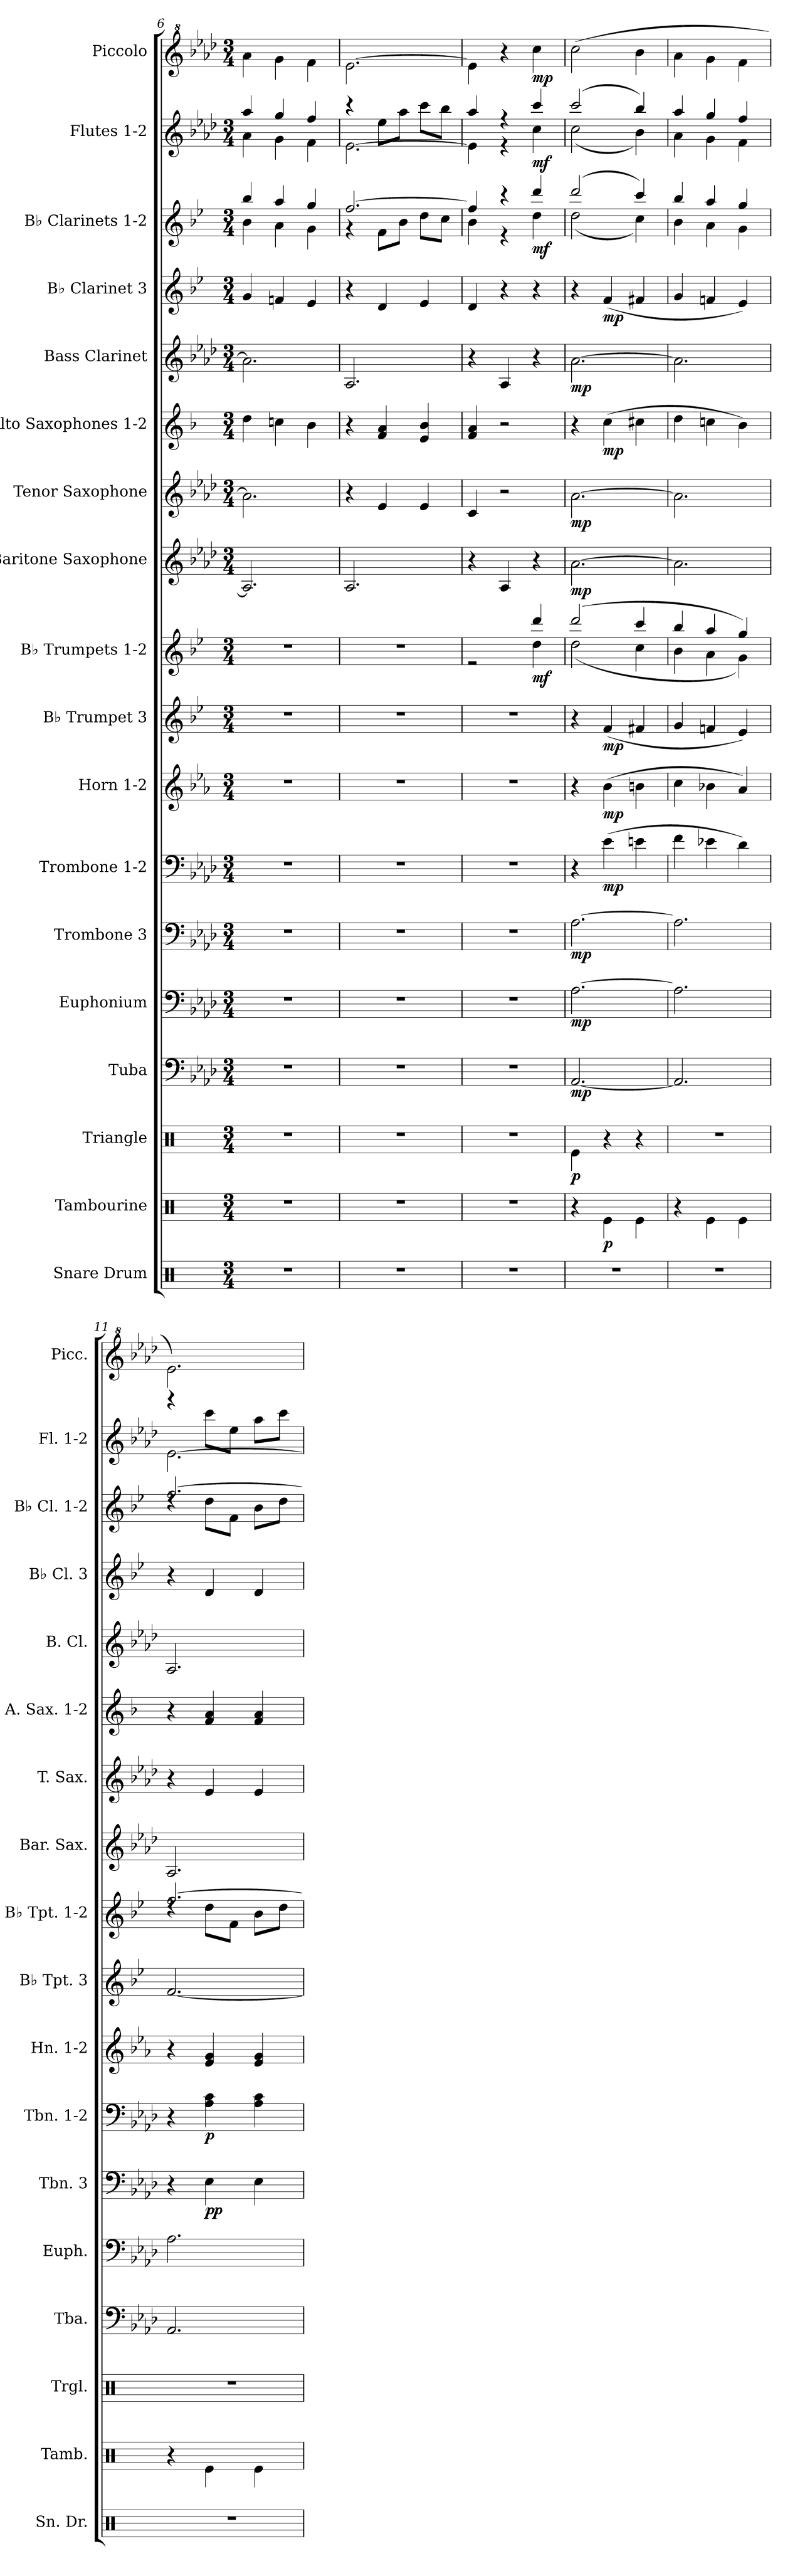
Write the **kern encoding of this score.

**kern	**kern	**dynam	**kern	**dynam	**kern	**dynam	**kern	**dynam	**kern	**dynam	**kern	**dynam	**kern	**dynam	**kern	**dynam	**kern	**dynam	**kern	**dynam	**kern	**dynam	**kern	**dynam	**kern	**dynam	**kern	**dynam	**kern	**dynam	**kern	**dynam	**kern	**dynam
*part18	*part17	*part17	*part16	*part16	*part15	*part15	*part14	*part14	*part13	*part13	*part12	*part12	*part11	*part11	*part10	*part10	*part9	*part9	*part8	*part8	*part7	*part7	*part6	*part6	*part5	*part5	*part4	*part4	*part3	*part3	*part2	*part2	*part1	*part1
*staff18	*staff17	*staff17	*staff16	*staff16	*staff15	*staff15	*staff14	*staff14	*staff13	*staff13	*staff12	*staff12	*staff11	*staff11	*staff10	*staff10	*staff9	*staff9	*staff8	*staff8	*staff7	*staff7	*staff6	*staff6	*staff5	*staff5	*staff4	*staff4	*staff3	*staff3	*staff2	*staff2	*staff1	*staff1
*I"Snare Drum	*I"Tambourine	*	*I"Triangle	*	*I"Tuba	*	*I"Euphonium	*	*I"Trombone 3	*	*I"Trombone 1-2	*	*I"Horn 1-2	*	*I"B♭ Trumpet 3	*	*I"B♭ Trumpets 1-2	*	*I"Baritone Saxophone	*	*I"Tenor Saxophone	*	*I"Alto Saxophones 1-2	*	*I"Bass Clarinet	*	*I"B♭ Clarinet 3	*	*I"B♭ Clarinets 1-2	*	*I"Flutes 1-2	*	*I"Piccolo	*
*I'Sn. Dr.	*I'Tamb.	*	*I'Trgl.	*	*I'Tba.	*	*I'Euph.	*	*I'Tbn. 3	*	*I'Tbn. 1-2	*	*I'Hn. 1-2	*	*I'B♭ Tpt. 3	*	*I'B♭ Tpt. 1-2	*	*I'Bar. Sax.	*	*I'T. Sax.	*	*I'A. Sax. 1-2	*	*I'B. Cl.	*	*I'B♭ Cl. 3	*	*I'B♭ Cl. 1-2	*	*I'Fl. 1-2	*	*I'Picc.	*
*clefX	*clefX	*	*clefX	*	*clefF4	*	*clefF4	*	*clefF4	*	*clefF4	*	*clefG2	*	*clefG2	*	*clefG2	*	*clefG2	*	*clefG2	*	*clefG2	*	*clefG2	*	*clefG2	*	*clefG2	*	*clefG2	*	*clefG^2	*
*	*	*	*	*	*	*	*	*	*	*	*	*	*ITrd4c7	*	*ITrd1c2	*	*ITrd1c2	*	*ITrd12c21	*	*ITrd8c14	*	*ITrd5c9	*	*ITrd8c14	*	*ITrd1c2	*	*ITrd1c2	*	*	*	*ITrd-7c-12	*
*k[]	*k[]	*	*k[]	*	*k[b-e-a-d-]	*	*k[b-e-a-d-]	*	*k[b-e-a-d-]	*	*k[b-e-a-d-]	*	*k[b-e-a-d-]	*	*k[b-e-a-d-]	*	*k[b-e-a-d-]	*	*k[b-e-a-d-]	*	*k[b-e-a-d-]	*	*k[b-e-a-d-]	*	*k[b-e-a-d-]	*	*k[b-e-a-d-]	*	*k[b-e-a-d-]	*	*k[b-e-a-d-]	*	*k[b-e-a-d-]	*
*M3/4	*M3/4	*	*M3/4	*	*M3/4	*	*M3/4	*	*M3/4	*	*M3/4	*	*M3/4	*	*M3/4	*	*M3/4	*	*M3/4	*	*M3/4	*	*M3/4	*	*M3/4	*	*M3/4	*	*M3/4	*	*M3/4	*	*M3/4	*
=6	=6	=6	=6	=6	=6	=6	=6	=6	=6	=6	=6	=6	=6	=6	=6	=6	=6	=6	=6	=6	=6	=6	=6	=6	=6	=6	=6	=6	=6	=6	=6	=6	=6	=6
*	*	*	*	*	*	*	*	*	*	*	*	*	*	*	*	*	*	*	*	*	*	*	*	*	*	*	*	*	*^	*	*^	*	*	*
2.r	2.r	.	2.r	.	2.r	.	2.r	.	2.r	.	2.r	.	2.r	.	2.r	.	2.r	.	2.AA-/]	.	2.A-\]	.	4f\	.	2.A-\]	.	4f/	.	4a-\	4aa-/	.	4a-\	4aa-/	.	4aaa-\	.
.	.	.	.	.	.	.	.	.	.	.	.	.	.	.	.	.	.	.	.	.	.	.	4e-X\	.	.	.	4e-X/	.	4g\	4gg/	.	4g\	4gg/	.	4ggg\	.
.	.	.	.	.	.	.	.	.	.	.	.	.	.	.	.	.	.	.	.	.	.	.	4d-\	.	.	.	4d-/	.	4f\	4ff/	.	4f\	4ff/	.	4fff\	.
=7	=7	=7	=7	=7	=7	=7	=7	=7	=7	=7	=7	=7	=7	=7	=7	=7	=7	=7	=7	=7	=7	=7	=7	=7	=7	=7	=7	=7	=7	=7	=7	=7	=7	=7	=7	=7
2.r	2.r	.	2.r	.	2.r	.	2.r	.	2.r	.	2.r	.	2.r	.	2.r	.	2.r	.	2.AA-/	.	4r	.	4r	.	2.AA-/	.	4r	.	[2.ee-/	4rg	.	[2.e-\	4rccc	.	[2.eee-\	.
.	.	.	.	.	.	.	.	.	.	.	.	.	.	.	.	.	.	.	.	.	4E-/	.	4A-/ 4c/	.	.	.	4c/	.	.	8e-\L	.	.	8ee-\L	.	.	.
.	.	.	.	.	.	.	.	.	.	.	.	.	.	.	.	.	.	.	.	.	.	.	.	.	.	.	.	.	.	8a-\J	.	.	8aa-\J	.	.	.
.	.	.	.	.	.	.	.	.	.	.	.	.	.	.	.	.	.	.	.	.	4E-/	.	4G/ 4d-/	.	.	.	4d-/	.	.	8cc\L	.	.	8ccc\L	.	.	.
.	.	.	.	.	.	.	.	.	.	.	.	.	.	.	.	.	.	.	.	.	.	.	.	.	.	.	.	.	.	8b-\J	.	.	8bb-\J	.	.	.
=8	=8	=8	=8	=8	=8	=8	=8	=8	=8	=8	=8	=8	=8	=8	=8	=8	=8	=8	=8	=8	=8	=8	=8	=8	=8	=8	=8	=8	=8	=8	=8	=8	=8	=8	=8	=8
*	*	*	*	*	*	*	*	*	*	*	*	*	*	*	*	*	*^	*	*	*	*	*	*	*	*	*	*	*	*	*	*	*	*	*	*	*
2.r	2.r	.	2.r	.	2.r	.	2.r	.	2.r	.	2.r	.	2.r	.	2.r	.	2re	2ryy	.	4r	.	4C/	.	4A-/ 4c/	.	4r	.	4c/	.	4ee-/]	4a-\	.	4e-\]	4aa-/	.	4eee-\]	.
.	.	.	.	.	.	.	.	.	.	.	.	.	.	.	.	.	.	.	.	4AA-/	.	2r	.	2r	.	4AA-/	.	4r	.	4r	4r	.	4r	4r	.	4r	.
!	!	!	!	!	!	!	!	!	!	!	!	!	!	!	!	!	!	!	!LO:DY:b	!	!	!	!	!	!	!	!	!	!	!	!	!LO:DY:b	!	!	!LO:DY:b	!	!LO:DY:b
.	.	.	.	.	.	.	.	.	.	.	.	.	.	.	.	.	4ccc/	4cc\	mf	4r	.	.	.	.	.	4r	.	4r	.	4ccc/	4cc\	mf	4ccc/	4cc\	mf	4cccc\	mp
=9	=9	=9	=9	=9	=9	=9	=9	=9	=9	=9	=9	=9	=9	=9	=9	=9	=9	=9	=9	=9	=9	=9	=9	=9	=9	=9	=9	=9	=9	=9	=9	=9	=9	=9	=9	=9	=9
!	!	!	!	!LO:DY:b	!	!LO:DY:b	!	!LO:DY:b	!	!LO:DY:b	!	!	!	!	!	!	!	!	!	!	!LO:DY:b	!	!LO:DY:b	!	!	!	!LO:DY:b	!	!	!	!	!	!	!	!	!	!
2.r	4r	.	4Re\	p	[2.AA-/	mp	[2.A-\	mp	[2.A-\	mp	4r	.	4r	.	4r	.	(2ccc/	(2cc\	.	[2.A-\	mp	[2.A-\	mp	4r	.	[2.A-\	mp	4r	.	(2ccc/	(2cc\	.	(2ccc/	(2cc\	.	(2cccc\	.
!	!	!LO:DY:b	!	!	!	!	!	!	!	!	!	!LO:DY:b	!	!LO:DY:b	!	!LO:DY:b	!	!	!	!	!	!	!	!	!LO:DY:b	!	!	!	!LO:DY:b	!	!	!	!	!	!	!	!
.	4Re\	p	4r	.	.	.	.	.	.	.	(4e-\	mp	(4e-\	mp	(4e-/	mp	.	.	.	.	.	.	.	(4e-\	mp	.	.	(4e-/	mp	.	.	.	.	.	.	.	.
.	4Re\	.	4r	.	.	.	.	.	.	.	4en\	.	4en\	.	4en/	.	4bb-/	4b-\	.	.	.	.	.	4en\	.	.	.	4en/	.	4bb-/)	4b-\)	.	4bb-/)	4b-\)	.	4bbb-\	.
=10	=10	=10	=10	=10	=10	=10	=10	=10	=10	=10	=10	=10	=10	=10	=10	=10	=10	=10	=10	=10	=10	=10	=10	=10	=10	=10	=10	=10	=10	=10	=10	=10	=10	=10	=10	=10	=10
2.r	4r	.	2.r	.	2.AA-/]	.	2.A-\]	.	2.A-\]	.	4f\	.	4f\	.	4f/	.	4aa-/	4a-\	.	2.A-\]	.	2.A-\]	.	4f\	.	2.A-\]	.	4f/	.	4aa-/	4a-\	.	4aa-/	4a-\	.	4aaa-\	.
.	4Re\	.	.	.	.	.	.	.	.	.	4e-X\	.	4e-X\	.	4e-X/	.	4gg/	4g\	.	.	.	.	.	4e-X\	.	.	.	4e-X/	.	4gg/	4g\	.	4gg/	4g\	.	4ggg\	.
.	4Re\	.	.	.	.	.	.	.	.	.	4d-\)	.	4d-/)	.	4d-/)	.	4ff/)	4f\)	.	.	.	.	.	4d-\)	.	.	.	4d-/)	.	4ff/	4f\	.	4ff/	4f\	.	4fff\	.
!!LO:LB:g=z
=11	=11	=11	=11	=11	=11	=11	=11	=11	=11	=11	=11	=11	=11	=11	=11	=11	=11	=11	=11	=11	=11	=11	=11	=11	=11	=11	=11	=11	=11	=11	=11	=11	=11	=11	=11	=11	=11
2.r	4r	.	2.r	.	2.AA-/	.	2.A-\	.	4r	.	4r	.	4r	.	[2.e-/	.	[2.ee-/	4rdd	.	2.AA-/	.	4r	.	4r	.	2.AA-/	.	4r	.	[2.ee-/	4rdd	.	[2.e-\	4rggg	.	2.eee-\)	.
!	!	!	!	!	!	!	!	!	!	!LO:DY:b	!	!LO:DY:b	!	!	!	!	!	!	!	!	!	!	!	!	!	!	!	!	!	!	!	!	!	!	!	!	!
.	4Re\	.	.	.	.	.	.	.	4E-\	pp	4A-\ 4c\	p	4A-/ 4c/	.	.	.	.	8cc\L	.	.	.	4E-/	.	4A-/ 4c/	.	.	.	4c/	.	.	8cc\L	.	.	8ccc\L	.	.	.
.	.	.	.	.	.	.	.	.	.	.	.	.	.	.	.	.	.	8e-\J	.	.	.	.	.	.	.	.	.	.	.	.	8e-\J	.	.	8ee-\J	.	.	.
.	4Re\	.	.	.	.	.	.	.	4E-\	.	4A-\ 4c\	.	4A-/ 4c/	.	.	.	.	8a-\L	.	.	.	4E-/	.	4A-/ 4c/	.	.	.	4c/	.	.	8a-\L	.	.	8aa-\L	.	.	.
.	.	.	.	.	.	.	.	.	.	.	.	.	.	.	.	.	.	8cc\J	.	.	.	.	.	.	.	.	.	.	.	.	8cc\J	.	.	8ccc\J	.	.	.
*	*	*	*	*	*	*	*	*	*	*	*	*	*	*	*	*	*	*	*	*	*	*	*	*	*	*	*	*	*	*v	*v	*	*	*	*	*	*
*	*	*	*	*	*	*	*	*	*	*	*	*	*	*	*	*	*v	*v	*	*	*	*	*	*	*	*	*	*	*	*	*	*v	*v	*	*	*
=	=	=	=	=	=	=	=	=	=	=	=	=	=	=	=	=	=	=	=	=	=	=	=	=	=	=	=	=	=	=	=	=	=	=
*-	*-	*-	*-	*-	*-	*-	*-	*-	*-	*-	*-	*-	*-	*-	*-	*-	*-	*-	*-	*-	*-	*-	*-	*-	*-	*-	*-	*-	*-	*-	*-	*-	*-	*-
